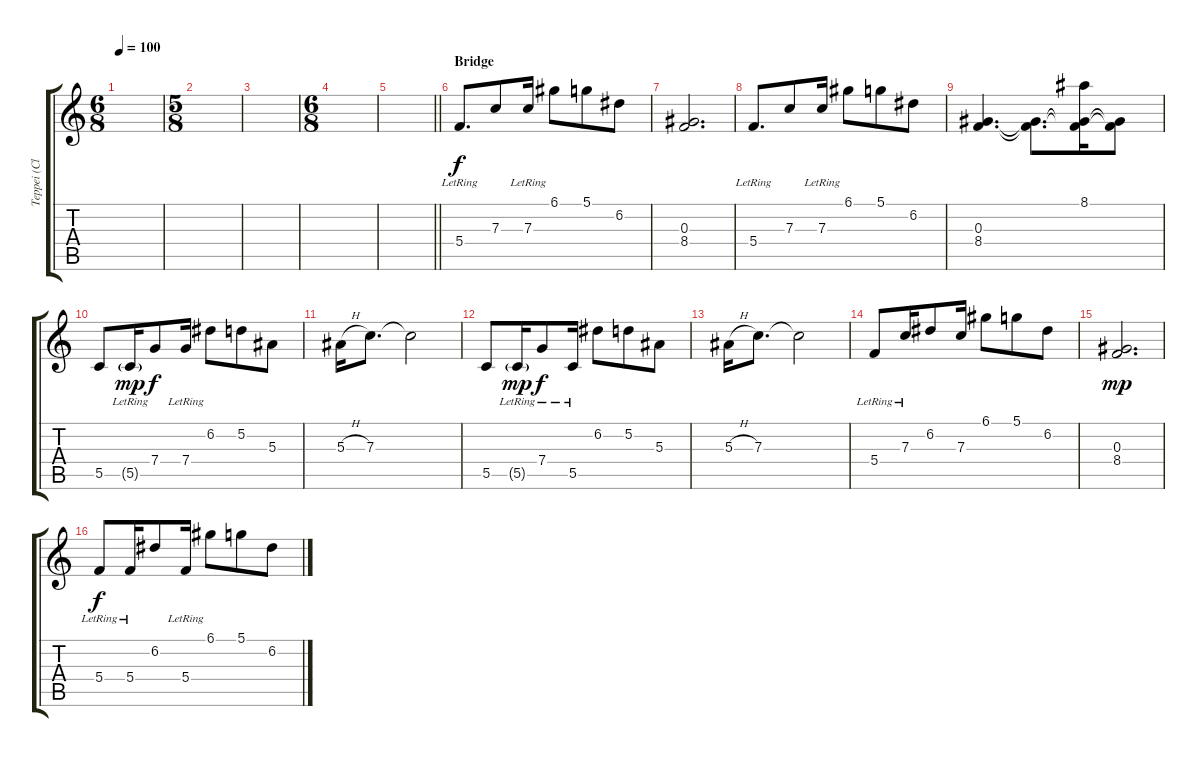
\track ("Teppei (Clean)" "Teppei (Cl") {instrument electricguitarclean}
\staff {score tabs}
\tuning (D4 A3 F3 C3 G2 C2) {hide}
\ts (6 8)
\tempo 100
\clef g2
\ks c
|
\ts (5 8)
|
|
\ts (6 8)
|
\barLineRight lightlight
|
\section ("" "Bridge")
5.4{lr}.8{d} 7.3.8 7.3{lr}.16 6.1.8 5.1.8 6.2.8 |
(0.3 8.4).2{d} |
5.4{lr}.8{d} 7.3.8 7.3{lr}.16 6.1.8 5.1.8 6.2.8 |
(0.3 8.4).4{d} (0.3{t} 8.4{t}).8{d} (8.1 0.3{t} 8.4{t}).16 (0.3{t} 8.4{t}).8 |
5.5.8 5.5{g lr}.16{dy mp} 7.4.8{dy f} 7.4{lr}.16 6.2.8 5.2.8 5.3.8 |
5.3{h}.16 7.3.8{d} 7.3{t}.2 |
5.5.8 5.5{g lr}.16{dy mp} 7.4{lr}.8{dy f} 5.5{lr}.16 6.2.8 5.2.8 5.3.8 |
5.3{h}.16 7.3.8{d} 7.3{t}.2 |
5.4{lr}.8 7.3{lr}.16 6.2.8 7.3.16 6.1.8 5.1.8 6.2.8 |
(0.3 8.4).2{d dy mp} |
5.4{lr}.8{dy f} 5.4{lr}.16 6.2.8 5.4{lr}.16 6.1.8 5.1.8 6.2.8
